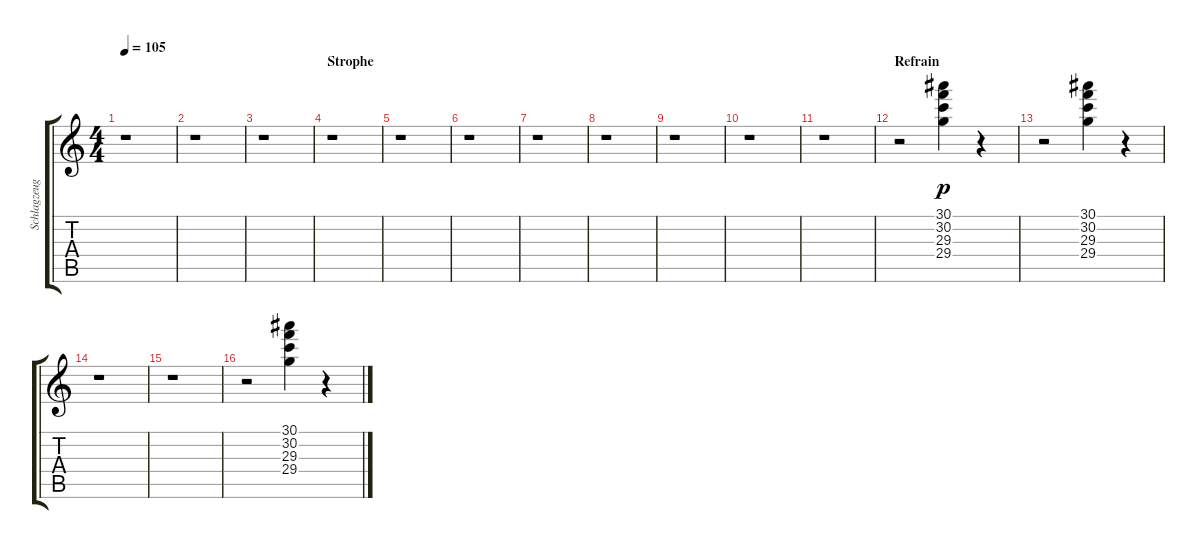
\track ("Schlagzeug" "Schlagzeug") {instrument tubularbells}
\staff {score tabs}
\tuning (E4 B3 G3 D3 A2 E2) {hide}
\ts (4 4)
\tempo 105
\clef g2
\ks c
r.1{dy p} |
r.1 |
r.1 |
\section ("" "Strophe")
r.1 |
r.1 |
r.1 |
r.1 |
r.1 |
r.1 |
r.1 |
r.1 |
\section ("" "Refrain")
r.2 (30.1 30.2 29.3 29.4).4 r.4 |
r.2 (30.1 30.2 29.3 29.4).4 r.4 |
r.1 |
r.1 |
r.2 (30.1 30.2 29.3 29.4).4 r.4
